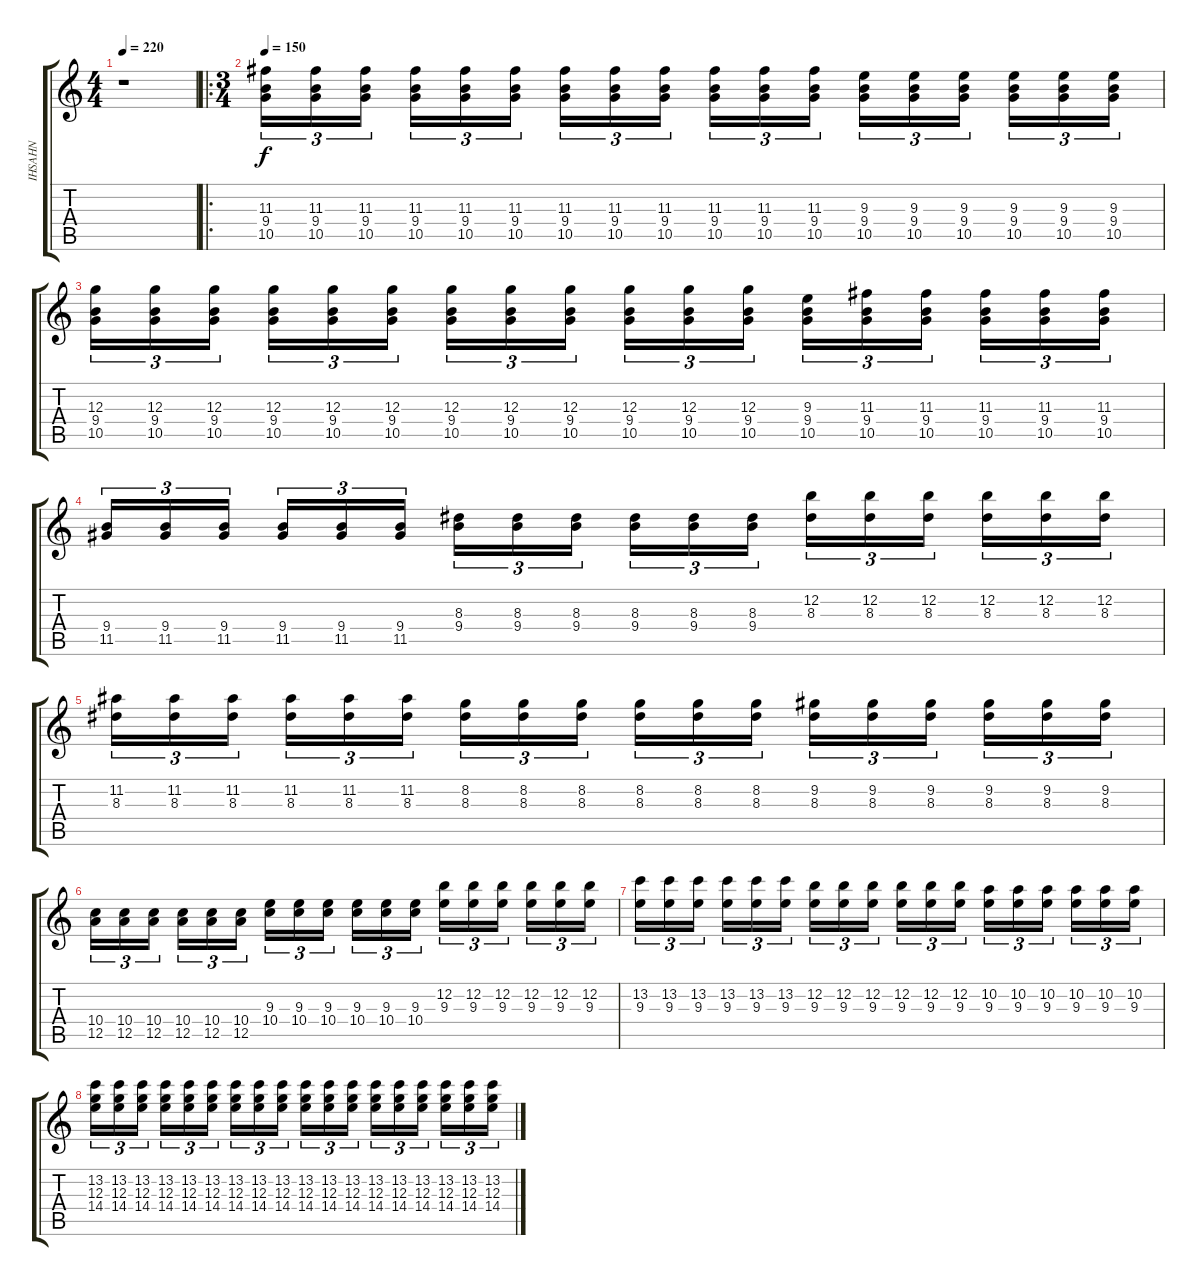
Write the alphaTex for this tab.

\track ("IHSAHN" "IHSAHN") {instrument distortionguitar}
\staff {score tabs}
\tuning (E4 B3 G3 D3 A2 E2) {hide}
\ts (4 4)
\tempo 220
\clef g2
\ks c
r.1{dy f} |
\ro
\ts (3 4)
\tempo 150
(11.3 9.4 10.5).16{tu (3 2)} (11.3 9.4 10.5).16{tu (3 2)} (11.3 9.4 10.5).16{tu (3 2)} (11.3 9.4 10.5).16{tu (3 2)} (11.3 9.4 10.5).16{tu (3 2)} (11.3 9.4 10.5).16{tu (3 2)} (11.3 9.4 10.5).16{tu (3 2)} (11.3 9.4 10.5).16{tu (3 2)} (11.3 9.4 10.5).16{tu (3 2)} (11.3 9.4 10.5).16{tu (3 2)} (11.3 9.4 10.5).16{tu (3 2)} (11.3 9.4 10.5).16{tu (3 2)} (9.3 9.4 10.5).16{tu (3 2)} (9.3 9.4 10.5).16{tu (3 2)} (9.3 9.4 10.5).16{tu (3 2)} (9.3 9.4 10.5).16{tu (3 2)} (9.3 9.4 10.5).16{tu (3 2)} (9.3 9.4 10.5).16{tu (3 2)} |
(12.3 9.4 10.5).16{tu (3 2)} (12.3 9.4 10.5).16{tu (3 2)} (12.3 9.4 10.5).16{tu (3 2)} (12.3 9.4 10.5).16{tu (3 2)} (12.3 9.4 10.5).16{tu (3 2)} (12.3 9.4 10.5).16{tu (3 2)} (12.3 9.4 10.5).16{tu (3 2)} (12.3 9.4 10.5).16{tu (3 2)} (12.3 9.4 10.5).16{tu (3 2)} (12.3 9.4 10.5).16{tu (3 2)} (12.3 9.4 10.5).16{tu (3 2)} (12.3 9.4 10.5).16{tu (3 2)} (9.3 9.4 10.5).16{tu (3 2)} (11.3 9.4 10.5).16{tu (3 2)} (11.3 9.4 10.5).16{tu (3 2)} (11.3 9.4 10.5).16{tu (3 2)} (11.3 9.4 10.5).16{tu (3 2)} (11.3 9.4 10.5).16{tu (3 2)} |
(9.4 11.5).16{tu (3 2)} (9.4 11.5).16{tu (3 2)} (9.4 11.5).16{tu (3 2)} (9.4 11.5).16{tu (3 2)} (9.4 11.5).16{tu (3 2)} (9.4 11.5).16{tu (3 2)} (8.3 9.4).16{tu (3 2)} (8.3 9.4).16{tu (3 2)} (8.3 9.4).16{tu (3 2)} (8.3 9.4).16{tu (3 2)} (8.3 9.4).16{tu (3 2)} (8.3 9.4).16{tu (3 2)} (12.2 8.3).16{tu (3 2)} (12.2 8.3).16{tu (3 2)} (12.2 8.3).16{tu (3 2)} (12.2 8.3).16{tu (3 2)} (12.2 8.3).16{tu (3 2)} (12.2 8.3).16{tu (3 2)} |
(11.2 8.3).16{tu (3 2)} (11.2 8.3).16{tu (3 2)} (11.2 8.3).16{tu (3 2)} (11.2 8.3).16{tu (3 2)} (11.2 8.3).16{tu (3 2)} (11.2 8.3).16{tu (3 2)} (8.2 8.3).16{tu (3 2)} (8.2 8.3).16{tu (3 2)} (8.2 8.3).16{tu (3 2)} (8.2 8.3).16{tu (3 2)} (8.2 8.3).16{tu (3 2)} (8.2 8.3).16{tu (3 2)} (9.2 8.3).16{tu (3 2)} (9.2 8.3).16{tu (3 2)} (9.2 8.3).16{tu (3 2)} (9.2 8.3).16{tu (3 2)} (9.2 8.3).16{tu (3 2)} (9.2 8.3).16{tu (3 2)} |
(10.4 12.5).16{tu (3 2)} (10.4 12.5).16{tu (3 2)} (10.4 12.5).16{tu (3 2)} (10.4 12.5).16{tu (3 2)} (10.4 12.5).16{tu (3 2)} (10.4 12.5).16{tu (3 2)} (9.3 10.4).16{tu (3 2)} (9.3 10.4).16{tu (3 2)} (9.3 10.4).16{tu (3 2)} (9.3 10.4).16{tu (3 2)} (9.3 10.4).16{tu (3 2)} (9.3 10.4).16{tu (3 2)} (12.2 9.3).16{tu (3 2)} (12.2 9.3).16{tu (3 2)} (12.2 9.3).16{tu (3 2)} (12.2 9.3).16{tu (3 2)} (12.2 9.3).16{tu (3 2)} (12.2 9.3).16{tu (3 2)} |
(13.2 9.3).16{tu (3 2)} (13.2 9.3).16{tu (3 2)} (13.2 9.3).16{tu (3 2)} (13.2 9.3).16{tu (3 2)} (13.2 9.3).16{tu (3 2)} (13.2 9.3).16{tu (3 2)} (12.2 9.3).16{tu (3 2)} (12.2 9.3).16{tu (3 2)} (12.2 9.3).16{tu (3 2)} (12.2 9.3).16{tu (3 2)} (12.2 9.3).16{tu (3 2)} (12.2 9.3).16{tu (3 2)} (10.2 9.3).16{tu (3 2)} (10.2 9.3).16{tu (3 2)} (10.2 9.3).16{tu (3 2)} (10.2 9.3).16{tu (3 2)} (10.2 9.3).16{tu (3 2)} (10.2 9.3).16{tu (3 2)} |
(13.2 12.3 14.4).16{tu (3 2)} (13.2 12.3 14.4).16{tu (3 2)} (13.2 12.3 14.4).16{tu (3 2)} (13.2 12.3 14.4).16{tu (3 2)} (13.2 12.3 14.4).16{tu (3 2)} (13.2 12.3 14.4).16{tu (3 2)} (13.2 12.3 14.4).16{tu (3 2)} (13.2 12.3 14.4).16{tu (3 2)} (13.2 12.3 14.4).16{tu (3 2)} (13.2 12.3 14.4).16{tu (3 2)} (13.2 12.3 14.4).16{tu (3 2)} (13.2 12.3 14.4).16{tu (3 2)} (13.2 12.3 14.4).16{tu (3 2)} (13.2 12.3 14.4).16{tu (3 2)} (13.2 12.3 14.4).16{tu (3 2)} (13.2 12.3 14.4).16{tu (3 2)} (13.2 12.3 14.4).16{tu (3 2)} (13.2 12.3 14.4).16{tu (3 2)}
